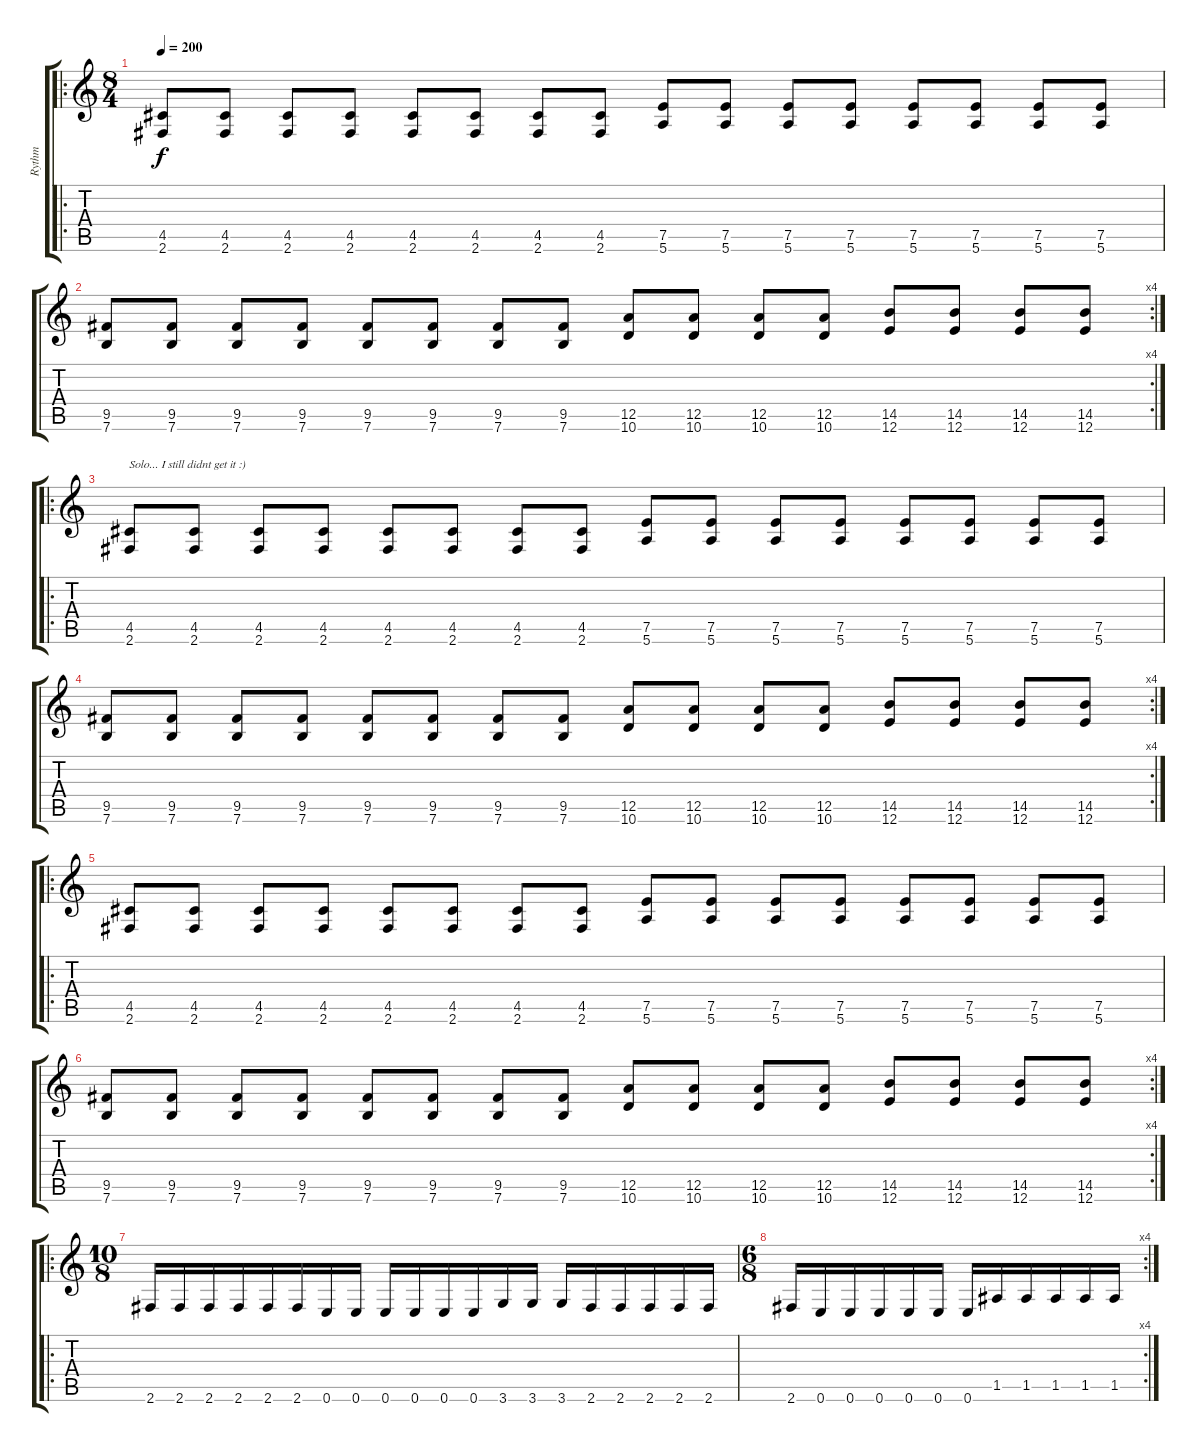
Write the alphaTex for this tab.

\track ("Rythm" "Rythm") {instrument distortionguitar}
\staff {score tabs}
\tuning (E4 B3 G3 D3 A2 E2) {hide}
\ro
\ts (8 4)
\tempo 200
\clef g2
\ks c
(4.5 2.6).8{dy f} (4.5 2.6).8 (4.5 2.6).8 (4.5 2.6).8 (4.5 2.6).8 (4.5 2.6).8 (4.5 2.6).8 (4.5 2.6).8 (7.5 5.6).8 (7.5 5.6).8 (7.5 5.6).8 (7.5 5.6).8 (7.5 5.6).8 (7.5 5.6).8 (7.5 5.6).8 (7.5 5.6).8 |
\rc 4
(9.5 7.6).8 (9.5 7.6).8 (9.5 7.6).8 (9.5 7.6).8 (9.5 7.6).8 (9.5 7.6).8 (9.5 7.6).8 (9.5 7.6).8 (12.5 10.6).8 (12.5 10.6).8 (12.5 10.6).8 (12.5 10.6).8 (14.5 12.6).8 (14.5 12.6).8 (14.5 12.6).8 (14.5 12.6).8 |
\ro
(4.5 2.6).8{txt "Solo... I still didnt get it :)"} (4.5 2.6).8 (4.5 2.6).8 (4.5 2.6).8 (4.5 2.6).8 (4.5 2.6).8 (4.5 2.6).8 (4.5 2.6).8 (7.5 5.6).8 (7.5 5.6).8 (7.5 5.6).8 (7.5 5.6).8 (7.5 5.6).8 (7.5 5.6).8 (7.5 5.6).8 (7.5 5.6).8 |
\rc 4
(9.5 7.6).8 (9.5 7.6).8 (9.5 7.6).8 (9.5 7.6).8 (9.5 7.6).8 (9.5 7.6).8 (9.5 7.6).8 (9.5 7.6).8 (12.5 10.6).8 (12.5 10.6).8 (12.5 10.6).8 (12.5 10.6).8 (14.5 12.6).8 (14.5 12.6).8 (14.5 12.6).8 (14.5 12.6).8 |
\ro
(4.5 2.6).8 (4.5 2.6).8 (4.5 2.6).8 (4.5 2.6).8 (4.5 2.6).8 (4.5 2.6).8 (4.5 2.6).8 (4.5 2.6).8 (7.5 5.6).8 (7.5 5.6).8 (7.5 5.6).8 (7.5 5.6).8 (7.5 5.6).8 (7.5 5.6).8 (7.5 5.6).8 (7.5 5.6).8 |
\rc 4
(9.5 7.6).8 (9.5 7.6).8 (9.5 7.6).8 (9.5 7.6).8 (9.5 7.6).8 (9.5 7.6).8 (9.5 7.6).8 (9.5 7.6).8 (12.5 10.6).8 (12.5 10.6).8 (12.5 10.6).8 (12.5 10.6).8 (14.5 12.6).8 (14.5 12.6).8 (14.5 12.6).8 (14.5 12.6).8 |
\ro
\ts (10 8)
2.6.16 2.6.16 2.6.16 2.6.16 2.6.16 2.6.16 0.6.16 0.6.16 0.6.16 0.6.16 0.6.16 0.6.16 3.6.16 3.6.16 3.6.16 2.6.16 2.6.16 2.6.16 2.6.16 2.6.16 |
\rc 4
\ts (6 8)
2.6.16 0.6.16 0.6.16 0.6.16 0.6.16 0.6.16 0.6.16 1.5.16 1.5.16 1.5.16 1.5.16 1.5.16
